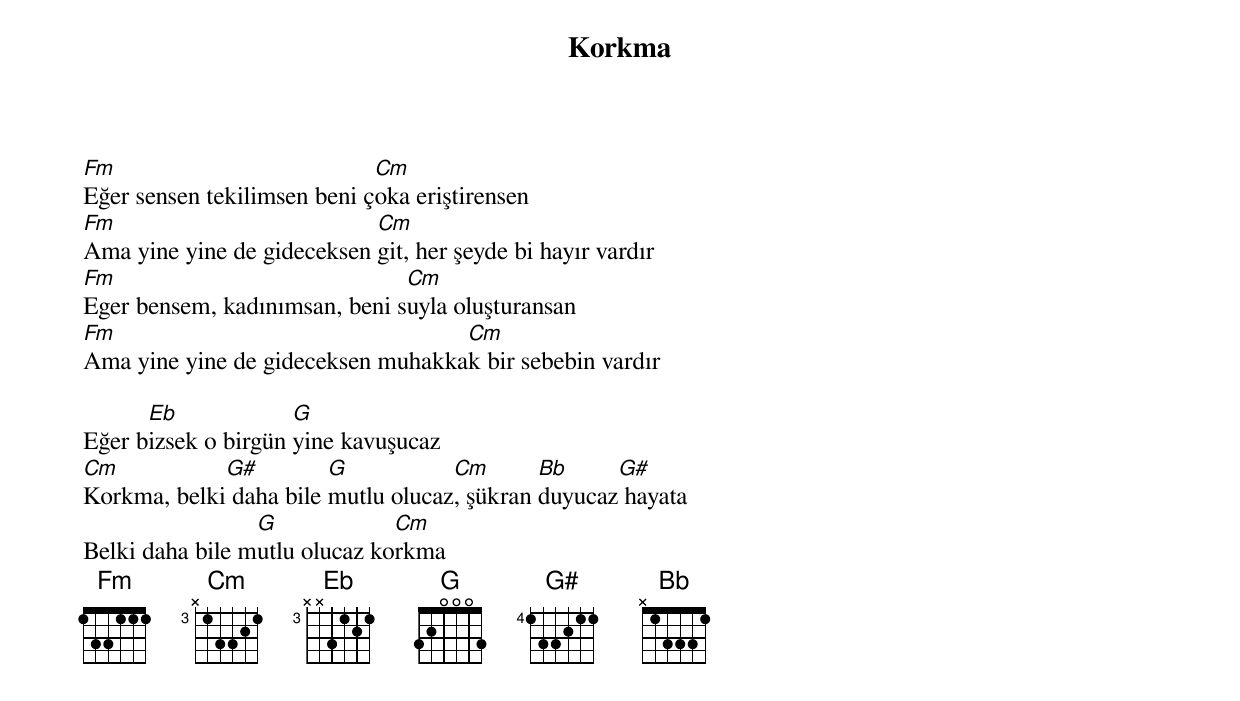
{title: Korkma}
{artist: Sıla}

Fm                           Cm
Eğer sensen tekilimsen beni çoka eriştirensen
Fm                          Cm
Ama yine yine de gideceksen git, her şeyde bi hayır vardır
Fm                             Cm
Eger bensem, kadınımsan, beni suyla oluşturansan
Fm                                 Cm
Ama yine yine de gideceksen muhakkak bir sebebin vardır

      Eb             G
Eğer bizsek o birgün yine kavuşucaz
Cm           G#         G           Cm       Bb     G#
Korkma, belki daha bile mutlu olucaz, şükran duyucaz hayata
                 G             Cm
Belki daha bile mutlu olucaz korkma
